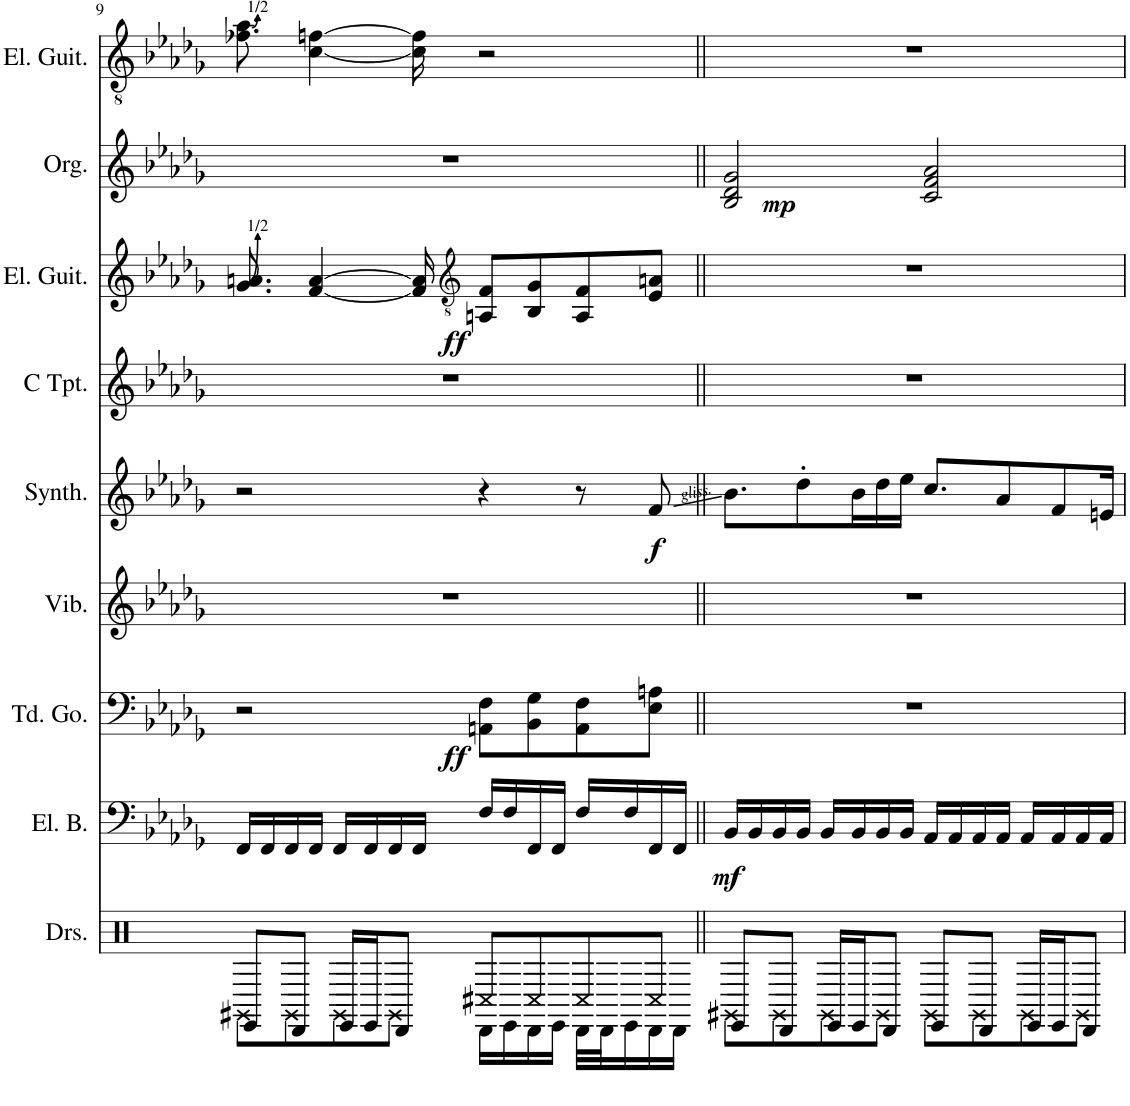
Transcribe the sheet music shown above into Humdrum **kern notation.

**kern	**kern	**dynam	**kern	**dynam	**kern	**kern	**dynam	**kern	**kern	**dynam	**kern	**dynam	**kern
*part9	*part8	*part8	*part7	*part7	*part6	*part5	*part5	*part4	*part3	*part3	*part2	*part2	*part1
*staff9	*staff8	*staff8	*staff7	*staff7	*staff6	*staff5	*staff5	*staff4	*staff3	*staff3	*staff2	*staff2	*staff1
*I"ドラムセット	*I"エレキベース	*	*I"チューンドゴング	*	*I"ビブラフォン	*I"正弦波	*	*I"C トランペット	*I"エレキギター	*	*I"オルガン	*	*I"エレキギター
!!LO:PB:g=z
*clefX	*clefF4	*	*clefF4	*	*clefG2	*clefG2	*	*clefG2	*clefG2	*	*clefG2	*	*clefGv2
*	*Trd7c12	*	*	*	*	*	*	*	*	*	*	*	*
*k[]	*k[b-e-a-d-g-]	*	*k[b-e-a-d-g-]	*	*k[b-e-a-d-g-]	*k[b-e-a-d-g-]	*	*k[b-e-a-d-g-]	*k[b-e-a-d-g-]	*	*k[b-e-a-d-g-]	*	*k[b-e-a-d-g-]
*M4/4	*M4/4	*	*M4/4	*	*M4/4	*M4/4	*	*M4/4	*M4/4	*	*M4/4	*	*M4/4
=9	=9	=9	=9	=9	=9	=9	=9	=9	=9	=9	=9	=9	=9
*^	*	*	*	*	*	*	*	*	*	*	*	*	*
8EE/L	8GG#X\L	16FF/LL	.	2r	.	1r	2r	.	1r	8.g-/ 8.an/	.	1r	.	8.f-X\ 8.a-\
.	.	16FF/	.	.	.	.	.	.	.	.	.	.	.	.
8DD/J	8GG\	16FF/	.	.	.	.	.	.	.	.	.	.	.	.
.	.	16FF/JJ	.	.	.	.	.	.	.	[4f/ [4a/	.	.	.	[4c\ [4fn\
16EE/LL	8GG\	16FF/LL	.	.	.	.	.	.	.	.	.	.	.	.
16EE/J	.	16FF/	.	.	.	.	.	.	.	.	.	.	.	.
8DD/J	8GG\J	16FF/	.	.	.	.	.	.	.	.	.	.	.	.
.	.	16FF/JJ	.	.	.	.	.	.	.	16f/] 16a/]	.	.	.	16c\] 16f\]
*	*	*	*	*	*	*	*	*	*	*clefGv2	*	*	*	*
!	!	!	!	!	!LO:DY:b	!	!	!	!	!	!LO:DY:b	!	!	!
16DD\LL	8C#X/L	16F/LL	.	8AAn\ 8F\L	ff	.	4r	.	.	8AAn/ 8F/L	ff	.	.	2r
16EE\	.	16F/	.	.	.	.	.	.	.	.	.	.	.	.
16DD\	8C/	16FF/	.	8BB-\ 8G-\	.	.	.	.	.	8BB-/ 8G-/	.	.	.	.
16EE\JJ	.	16FF/JJ	.	.	.	.	.	.	.	.	.	.	.	.
32DD\LLL	8C/	16F/LL	.	8AA\ 8F\	.	.	8r	.	.	8AA/ 8F/	.	.	.	.
32DD\J	.	.	.	.	.	.	.	.	.	.	.	.	.	.
16EE\	.	16F/	.	.	.	.	.	.	.	.	.	.	.	.
!	!	!	!	!	!	!	!	!LO:DY:b	!	!	!	!	!	!
16DD\	8C/J	16FF/	.	8E-\ 8An\J	.	.	8f/	f	.	8E-/ 8An/J	.	.	.	.
16DD\JJ	.	16FF/JJ	.	.	.	.	.	.	.	.	.	.	.	.
=10||	=10||	=10||	=10||	=10||	=10||	=10||	=10||	=10||	=10||	=10||	=10||	=10||	=10||	=10||
!	!	!	!LO:DY:b	!	!	!	!	!	!	!	!	!	!LO:DY:b	!
8EE/L	8GG#X\L	16BB-/LL	mf	1r	.	1r	8.b-\L	.	1r	1r	.	2B-/ 2d-/ 2g-/	mp	1r
.	.	16BB-/	.	.	.	.	.	.	.	.	.	.	.	.
8DD/J	8GG\	16BB-/	.	.	.	.	.	.	.	.	.	.	.	.
.	.	16BB-/JJ	.	.	.	.	8dd-'\	.	.	.	.	.	.	.
16EE/LL	8GG\	16BB-/LL	.	.	.	.	.	.	.	.	.	.	.	.
16EE/J	.	16BB-/	.	.	.	.	16b-\L	.	.	.	.	.	.	.
8DD/J	8GG\J	16BB-/	.	.	.	.	16dd-\	.	.	.	.	.	.	.
.	.	16BB-/JJ	.	.	.	.	16ee-\JJ	.	.	.	.	.	.	.
8EE/L	8GG\L	16AA-/LL	.	.	.	.	8.cc/L	.	.	.	.	2c/ 2f/ 2a-/	.	.
.	.	16AA-/	.	.	.	.	.	.	.	.	.	.	.	.
8DD/J	8GG\	16AA-/	.	.	.	.	.	.	.	.	.	.	.	.
.	.	16AA-/JJ	.	.	.	.	8a-/	.	.	.	.	.	.	.
16EE/LL	8GG\	16AA-/LL	.	.	.	.	.	.	.	.	.	.	.	.
16EE/J	.	16AA-/	.	.	.	.	8f/	.	.	.	.	.	.	.
8DD/J	8GG\J	16AA-/	.	.	.	.	.	.	.	.	.	.	.	.
.	.	16AA-/JJ	.	.	.	.	16en/Jk	.	.	.	.	.	.	.
*v	*v	*	*	*	*	*	*	*	*	*	*	*	*	*
=	=	=	=	=	=	=	=	=	=	=	=	=	=
*-	*-	*-	*-	*-	*-	*-	*-	*-	*-	*-	*-	*-	*-
